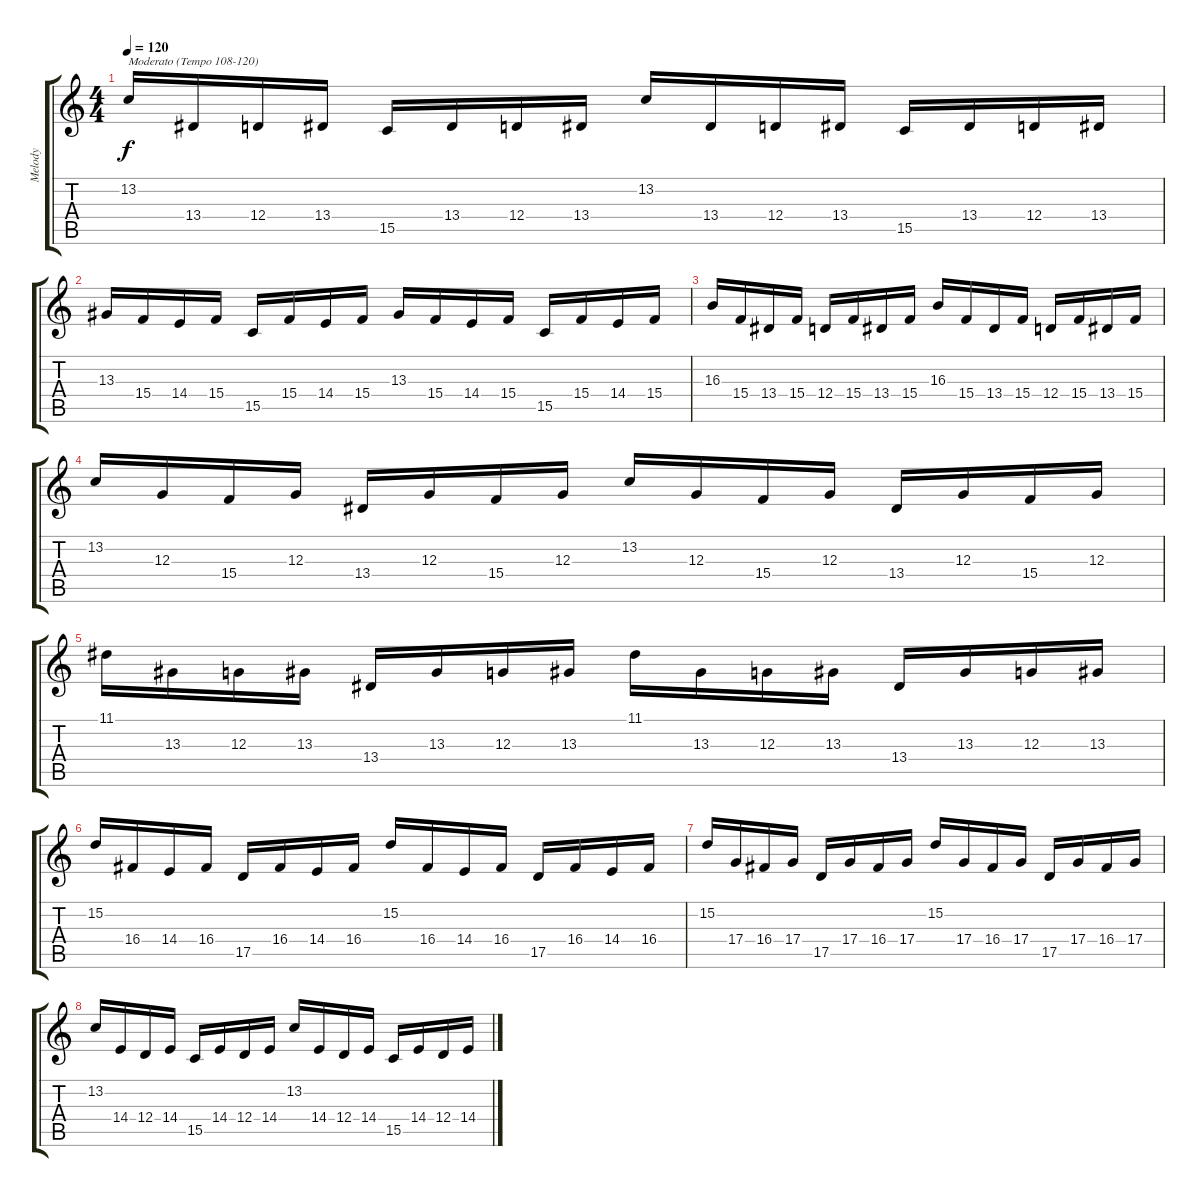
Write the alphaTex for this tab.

\track ("Melody" "Melody") {instrument acousticgrandpiano}
\staff {score tabs}
\tuning (E4 B3 G3 D3 A2 E2) {hide}
\ts (4 4)
\tempo 120
\clef g2
\ks c
13.2.16{txt "Moderato (Tempo 108-120)" dy f instrument acousticgrandpiano} 13.4.16 12.4.16 13.4.16 15.5.16 13.4.16 12.4.16 13.4.16 13.2.16 13.4.16 12.4.16 13.4.16 15.5.16 13.4.16 12.4.16 13.4.16 |
13.3.16 15.4.16 14.4.16 15.4.16 15.5.16 15.4.16 14.4.16 15.4.16 13.3.16 15.4.16 14.4.16 15.4.16 15.5.16 15.4.16 14.4.16 15.4.16 |
16.3.16 15.4.16 13.4.16 15.4.16 12.4.16 15.4.16 13.4.16 15.4.16 16.3.16 15.4.16 13.4.16 15.4.16 12.4.16 15.4.16 13.4.16 15.4.16 |
13.2.16 12.3.16 15.4.16 12.3.16 13.4.16 12.3.16 15.4.16 12.3.16 13.2.16 12.3.16 15.4.16 12.3.16 13.4.16 12.3.16 15.4.16 12.3.16 |
11.1.16 13.3.16 12.3.16 13.3.16 13.4.16 13.3.16 12.3.16 13.3.16 11.1.16 13.3.16 12.3.16 13.3.16 13.4.16 13.3.16 12.3.16 13.3.16 |
15.2.16 16.4.16 14.4.16 16.4.16 17.5.16 16.4.16 14.4.16 16.4.16 15.2.16 16.4.16 14.4.16 16.4.16 17.5.16 16.4.16 14.4.16 16.4.16 |
15.2.16 17.4.16 16.4.16 17.4.16 17.5.16 17.4.16 16.4.16 17.4.16 15.2.16 17.4.16 16.4.16 17.4.16 17.5.16 17.4.16 16.4.16 17.4.16 |
13.2.16 14.4.16 12.4.16 14.4.16 15.5.16 14.4.16 12.4.16 14.4.16 13.2.16 14.4.16 12.4.16 14.4.16 15.5.16 14.4.16 12.4.16 14.4.16
